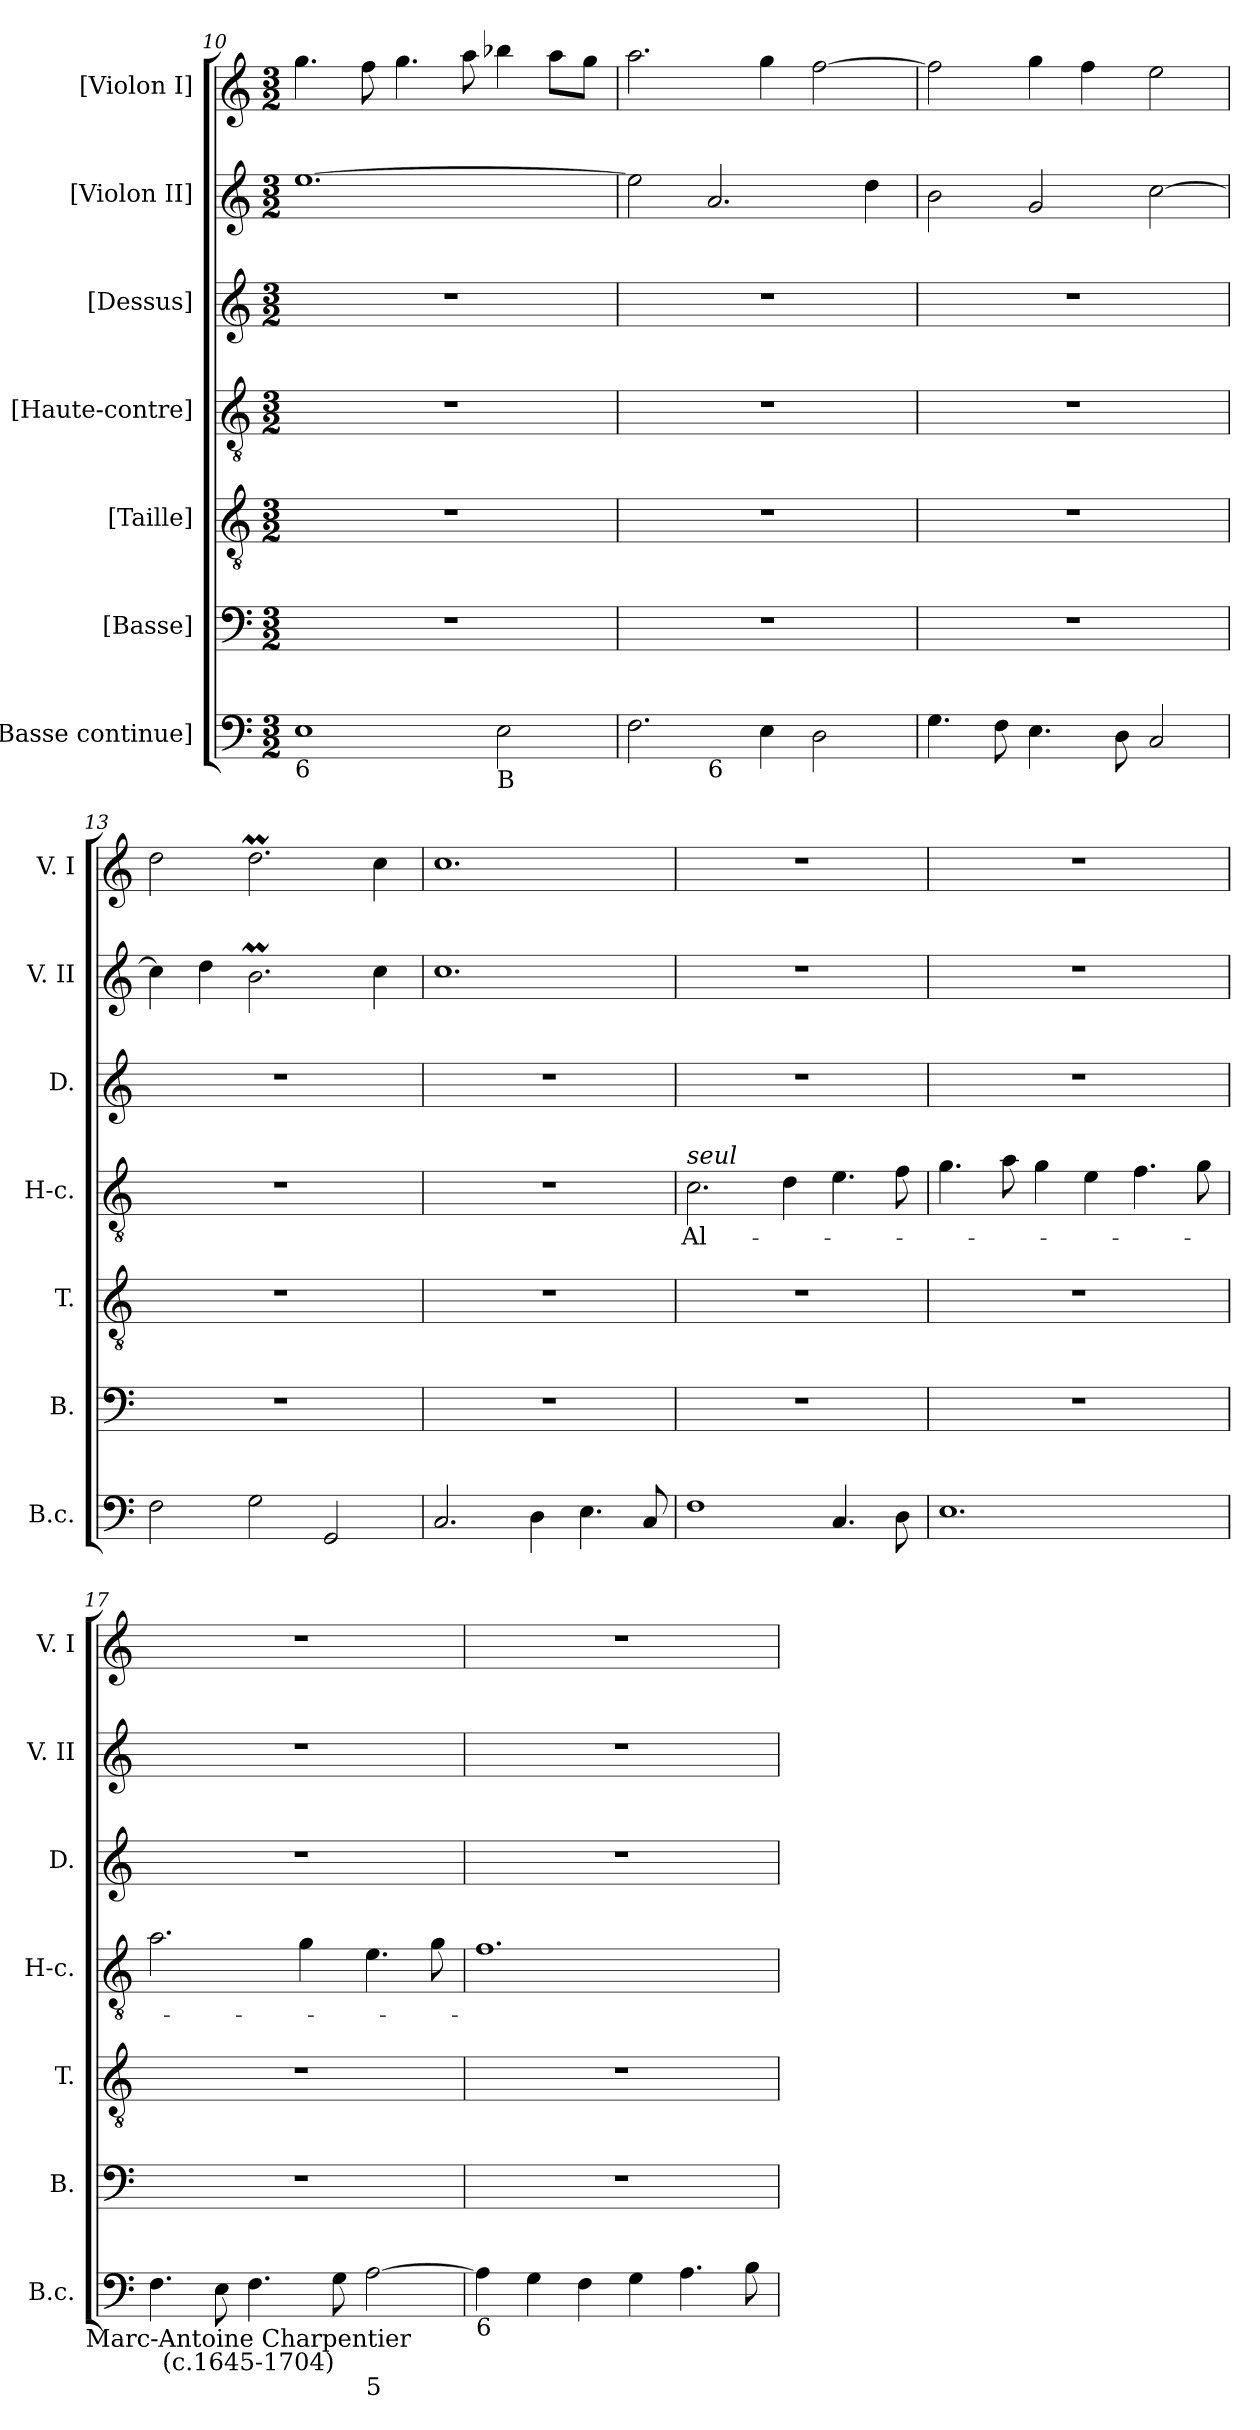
**kern	**kern	**kern	**kern	**text	**kern	**kern	**kern
*part7	*part6	*part5	*part4	*part4	*part3	*part2	*part1
*staff7	*staff6	*staff5	*staff4	*staff4	*staff3	*staff2	*staff1
*I"[Basse continue]	*I"[Basse]	*I"[Taille]	*I"[Haute-contre]	*	*I"[Dessus]	*I"[Violon II]	*I"[Violon I]
*I'B.c.	*I'B.	*I'T.	*I'H-c.	*	*I'D.	*I'V. II	*I'V. I
!!LO:LB:g=z
*clefF4	*clefF4	*clefGv2	*clefGv2	*	*clefG2	*clefG2	*clefG2
*	*	*ITrd7c12	*ITrd7c12	*	*	*	*
*k[]	*k[]	*k[]	*k[]	*	*k[]	*k[]	*k[]
*C:	*C:	*C:	*C:	*	*C:	*C:	*C:
*M3/2	*M3/2	*M3/2	*M3/2	*	*M3/2	*M3/2	*M3/2
=10	=10	=10	=10	=10	=10	=10	=10
!LO:TX:b:t=6	!	!	!	!	!	!	!
!	!LO:N:vis=1	!LO:N:vis=1	!LO:N:vis=1	!	!LO:N:vis=1	!	!
1E	1.r	1.r	1.r	.	1.r	[>1.ee	4.gg\
.	.	.	.	.	.	.	8ff\
.	.	.	.	.	.	.	4.gg\
.	.	.	.	.	.	.	8aa\
!LO:TX:b:t=B	!	!	!	!	!	!	!
2E\	.	.	.	.	.	.	4bb-X\
.	.	.	.	.	.	.	8aa\L
.	.	.	.	.	.	.	8gg\J
=11	=11	=11	=11	=11	=11	=11	=11
!LO:TX:b:t=7	!	!	!	!	!	!	!
!	!LO:N:vis=1	!LO:N:vis=1	!LO:N:vis=1	!	!LO:N:vis=1	!	!
*^	*	*	*	*	*	*	*
2.F\	2ryy	1.r	1.r	1.r	.	1.r	2ee\]	2.aa\
!	!LO:TX:b:t=6	!	!	!	!	!	!	!
.	1ryy	.	.	.	.	.	2.a/	.
4E\	.	.	.	.	.	.	.	4gg\
2D\	.	.	.	.	.	.	.	[>2ff\
.	.	.	.	.	.	.	4dd\	.
=12	=12	=12	=12	=12	=12	=12	=12	=12
!LO:TX:b:t=7	!	!	!	!	!	!	!	!
!	!	!LO:N:vis=1	!LO:N:vis=1	!LO:N:vis=1	!	!LO:N:vis=1	!	!
*v	*v	*	*	*	*	*	*	*
4.G\	1.r	1.r	1.r	.	1.r	2b\	2ff\]
8F\	.	.	.	.	.	.	.
4.E\	.	.	.	.	.	2g/	4gg\
.	.	.	.	.	.	.	4ff\
8D\	.	.	.	.	.	.	.
2C/	.	.	.	.	.	[>2cc\	2ee\
=13	=13	=13	=13	=13	=13	=13	=13
!	!LO:N:vis=1	!LO:N:vis=1	!LO:N:vis=1	!	!LO:N:vis=1	!	!
2F\	1.r	1.r	1.r	.	1.r	4cc\]	2dd\
.	.	.	.	.	.	4dd\	.
2G\	.	.	.	.	.	2.bm\	2.ddM\
2GG/	.	.	.	.	.	.	.
.	.	.	.	.	.	4cc\	4cc\
=14	=14	=14	=14	=14	=14	=14	=14
!	!LO:N:vis=1	!LO:N:vis=1	!LO:N:vis=1	!	!LO:N:vis=1	!	!
2.C/	1.r	1.r	1.r	.	1.r	1.cc	1.cc
4D\	.	.	.	.	.	.	.
4.E\	.	.	.	.	.	.	.
8C/	.	.	.	.	.	.	.
!!LO:PB:g=z
=15	=15	=15	=15	=15	=15	=15	=15
!	!	!	!LO:TX:a:i:t=seul	!	!	!	!
!	!LO:N:vis=1	!LO:N:vis=1	!	!LO:LY:b	!LO:N:vis=1	!LO:N:vis=1	!LO:N:vis=1
1F	1.r	1.r	2.C\	Al-	1.r	1.r	1.r
.	.	.	4D\	.	.	.	.
4.C/	.	.	4.E\	.	.	.	.
8D\	.	.	8F\	.	.	.	.
=16	=16	=16	=16	=16	=16	=16	=16
!	!LO:N:vis=1	!LO:N:vis=1	!	!	!LO:N:vis=1	!LO:N:vis=1	!LO:N:vis=1
1.E	1.r	1.r	4.G\	.	1.r	1.r	1.r
.	.	.	8A\	.	.	.	.
.	.	.	4G\	.	.	.	.
.	.	.	4E\	.	.	.	.
.	.	.	4.F\	.	.	.	.
.	.	.	8G\	.	.	.	.
=17	=17	=17	=17	=17	=17	=17	=17
!	!LO:N:vis=1	!LO:N:vis=1	!	!	!LO:N:vis=1	!LO:N:vis=1	!LO:N:vis=1
4.F\	1.r	1.r	2.A\	.	1.r	1.r	1.r
8E\	.	.	.	.	.	.	.
!LO:TX:b:cj:t=Marc-Antoine Charpentier\n(c.1645-1704)	!	!	!	!	!	!	!
4.F\	.	.	.	.	.	.	.
.	.	.	4G\	.	.	.	.
8G\	.	.	.	.	.	.	.
!LO:TX:b:t=5	!	!	!	!	!	!	!
[>2A\	.	.	4.E\	.	.	.	.
.	.	.	8G\	.	.	.	.
=18	=18	=18	=18	=18	=18	=18	=18
!LO:TX:b:t=6	!	!	!	!	!	!	!
!	!LO:N:vis=1	!LO:N:vis=1	!	!	!LO:N:vis=1	!LO:N:vis=1	!LO:N:vis=1
4A\]	1.r	1.r	1.F	.	1.r	1.r	1.r
4G\	.	.	.	.	.	.	.
4F\	.	.	.	.	.	.	.
4G\	.	.	.	.	.	.	.
4.A\	.	.	.	.	.	.	.
8B\	.	.	.	.	.	.	.
=	=	=	=	=	=	=	=
*-	*-	*-	*-	*-	*-	*-	*-
